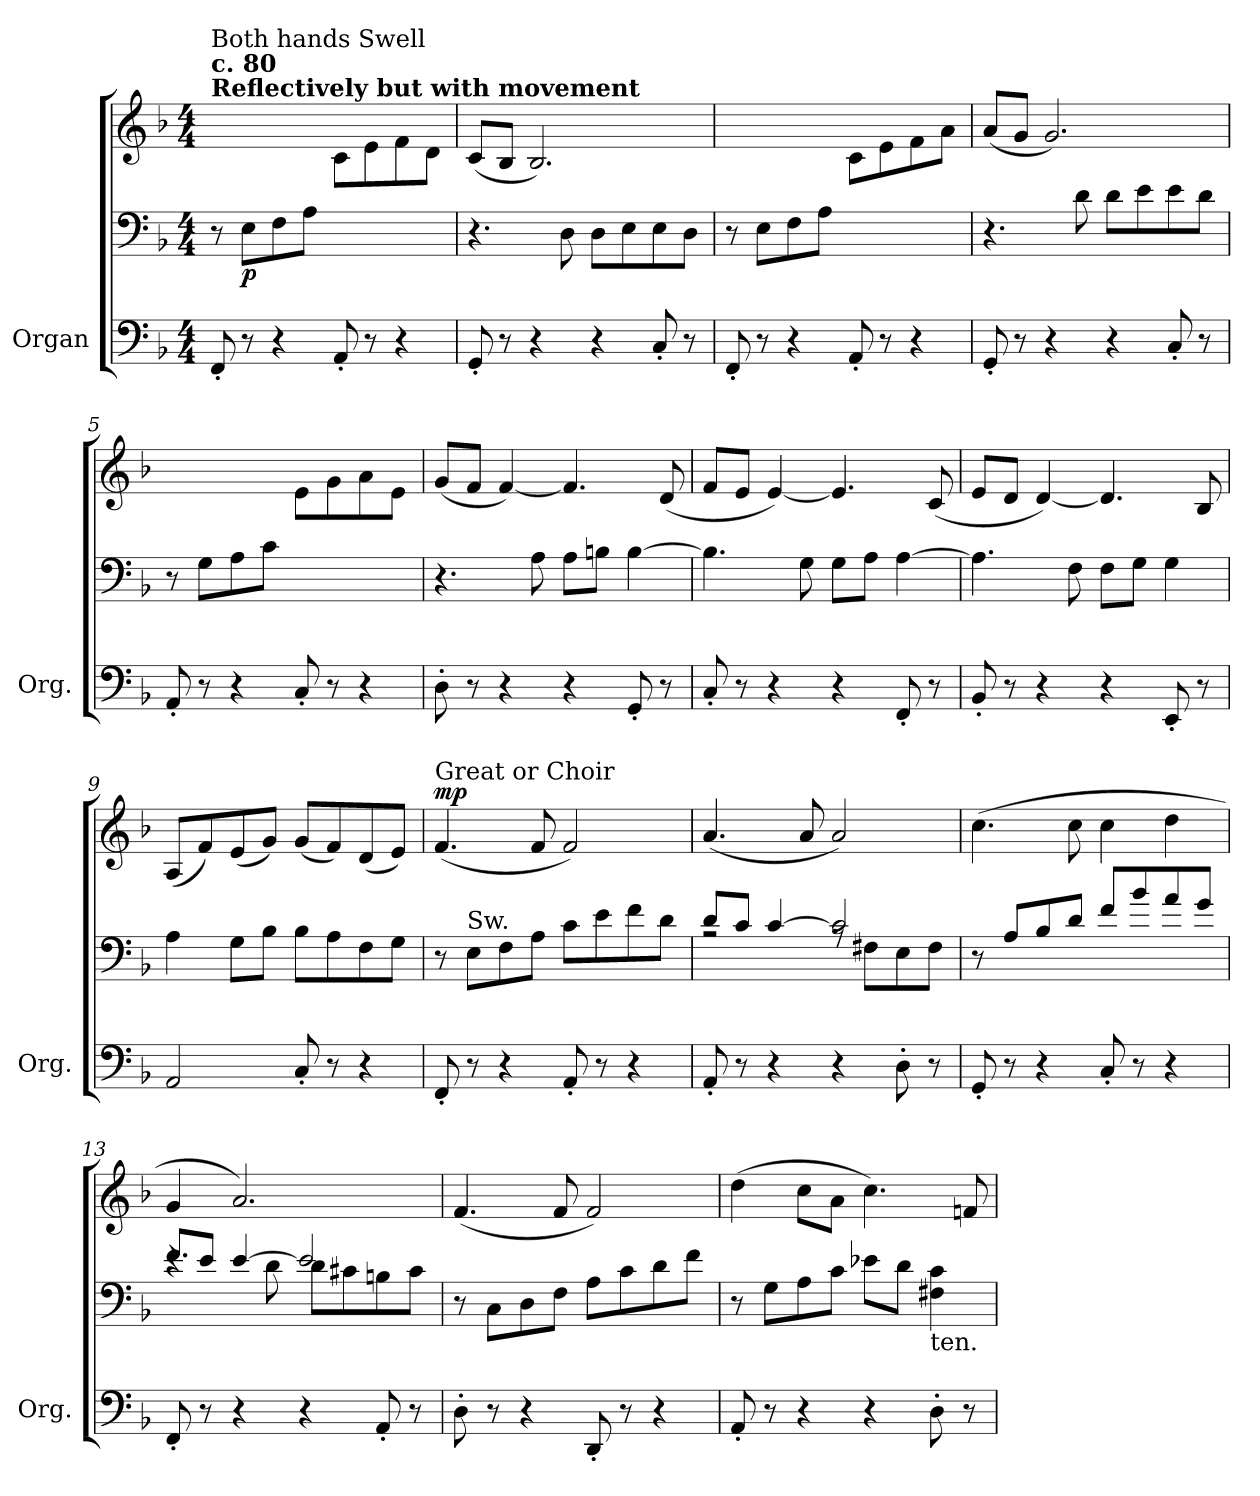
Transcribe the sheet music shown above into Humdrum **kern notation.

**kern	**kern	**kern	**dynam
*part1	*part1	*part1	*part1
*staff3	*staff2	*staff1	*staff1/2/3
*I"Organ	*	*	*
*I'Org.	*	*	*
*clefF4	*clefF4	*clefG2	*
*k[b-]	*k[b-]	*k[b-]	*
*M4/4	*M4/4	*M4/4	*
=1	=1	=1	=1
*	*	*^	*
!	!	!LO:TX:a:B:t=Reflectively but with movement	!	!
!	!	!LO:TX:a:B:t=c. 80	!	!
!	!	!LO:TX:a:t=Both hands Swell	!	!
8FF'/	8r	1ryy	2ryy	.
!	!	!	!	!LO:DY:b=2
8r	(>8E\L	.	.	p
4r	8F\	.	.	.
.	8A\J	.	.	.
8AA'/	2ryy	.	8c\L	.
8r	.	.	8e\	.
4r	.	.	8f\	.
.	.	.	8d\J)	.
*	*	*v	*v	*
=2	=2	=2	=2
8GG'/	4.r	(<8c/L	.
8r	.	8B-/J	.
4r	.	2.B-/)	.
.	8D\	.	.
4r	8D\L	.	.
.	8E\	.	.
8C'/	8E\	.	.
8r	8D\J	.	.
=3	=3	=3	=3
*	*	*^	*
8FF'/	8r	1ryy	2ryy	.
8r	(>8E\L	.	.	.
4r	8F\	.	.	.
.	8A\J	.	.	.
8AA'/	2ryy	.	8c\L	.
8r	.	.	8e\	.
4r	.	.	8f\	.
.	.	.	8a\J)	.
*	*	*v	*v	*
=4	=4	=4	=4
8GG'/	4.r	(<8a/L	.
8r	.	8g/J	.
4r	.	2.g/)	.
.	8d\	.	.
4r	8d\L	.	.
.	8e\	.	.
8C'/	8e\	.	.
8r	8d\J	.	.
!!LO:LB:g=z
=5	=5	=5	=5
*	*	*^	*
8AA'/	8r	1ryy	2ryy	.
8r	(>8G\L	.	.	.
4r	8A\	.	.	.
.	8c\J	.	.	.
8C'/	2ryy	.	8e\L	.
8r	.	.	8g\	.
4r	.	.	8a\	.
.	.	.	8e\J)	.
*	*	*v	*v	*
=6	=6	=6	=6
8D'\	4.r	(<8g/L	.
8r	.	8f/J	.
4r	.	[4f/)	.
.	8A\	.	.
4r	8A\L	4.f/]	.
.	8Bn\J	.	.
8GG'/	[4B\	.	.
8r	.	(<8d/	.
=7	=7	=7	=7
8C'/	4.B\]	8f/L	.
8r	.	8e/J	.
4r	.	[4e/)	.
.	8G\	.	.
4r	8G\L	4.e/]	.
.	8A\J	.	.
8FF'/	[4A\	.	.
8r	.	(<8c/	.
=8	=8	=8	=8
8BB-'/	4.A\]	8e/L	.
8r	.	8d/J	.
4r	.	[4d/)	.
.	8F\	.	.
4r	8F\L	4.d/]	.
.	8G\J	.	.
8EE'/	4G\	.	.
8r	.	8B-/	.
!!LO:LB:g=z
=9	=9	=9	=9
2AA/	4A\	(<8A/L	.
.	.	8f/)	.
.	8G\L	(<8e/	.
.	8B-\J	8g/J)	.
8C'/	8B-\L	(<8g/L	.
8r	8A\	8f/)	.
4r	8F\	(<8d/	.
.	8G\J	8e/J)	.
=10	=10	=10	=10
!	!	!LO:TX:a:t=Great or Choir	!
!	!	!	!LO:DY:a
8FF'/	8r	(<4.f/	mp
!	!LO:TX:a:t=Sw.	!	!
8r	8E\L	.	.
4r	8F\	.	.
.	8A\J	8f/	.
8AA'/	8c\L	2f/)	.
8r	8e\	.	.
4r	8f\	.	.
.	8d\J	.	.
=11	=11	=11	=11
*	*^	*	*
8AA'/	8d/L	2rA	(<4.a/	.
8r	8c/J	.	.	.
4r	[4c/	.	.	.
.	.	.	8a/	.
4r	2c/]	8rA	2a/)	.
.	.	8F#X\L	.	.
8D'\	.	8E\	.	.
8r	.	8F#\J	.	.
*	*v	*v	*	*
=12	=12	=12	=12
8GG'/	8r	(>4.cc\	.
8r	8A/L	.	.
4r	8B-/	.	.
.	8d/J	8cc\	.
8C'/	8f/L	4cc\	.
8r	8b-/	.	.
4r	8a/	4dd\	.
.	8g/J	.	.
!!LO:PB:g=z
=13	=13	=13	=13
*	*^	*	*
8FF'/	8f/L	4.re	4g/	.
8r	8e/J	.	.	.
4r	[4e/	.	2.a/)	.
.	.	8d\	.	.
4r	2e/]	8d\L	.	.
.	.	8c#X\	.	.
8AA'/	.	8Bn\	.	.
8r	.	8c#\J	.	.
*	*v	*v	*	*
=14	=14	=14	=14
8D'\	8r	(<4.f/	.
8r	8C\L	.	.
4r	8D\	.	.
.	8F\J	8f/	.
8DD'/	8A\L	2f/)	.
8r	8c\	.	.
4r	8d\	.	.
.	8f\J	.	.
=15	=15	=15	=15
8AA'/	8r	(>4dd\	.
8r	8G\L	.	.
4r	8A\	8cc\L	.
.	8c\J	8a\J	.
4r	8e-X\L	4.cc\)	.
.	8d\J	.	.
!	!LO:TX:b:t=ten.	!	!
8D'\	4F#X\ 4c\	.	.
8r	.	8fni/	.
=	=	=	=
*-	*-	*-	*-
